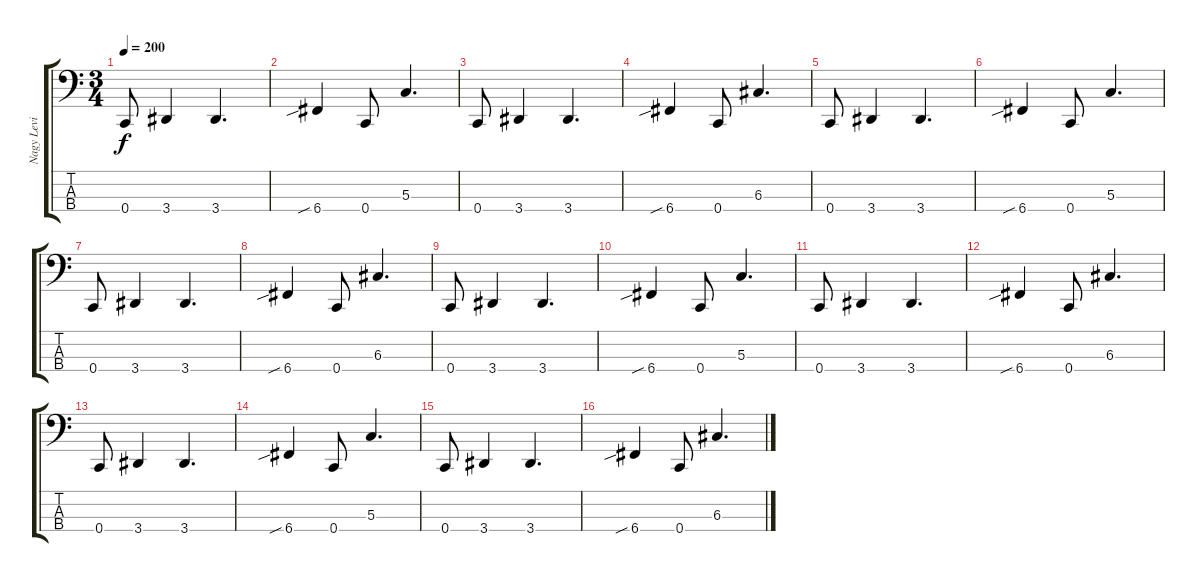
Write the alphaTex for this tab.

\track ("Nagy Levi" "Nagy Levi") {instrument electricbassfinger}
\staff {score tabs}
\tuning (F2 C2 G1 C1) {hide}
\ts (3 4)
\tempo 200
\clef f4
\ks c
0.4.8{dy f} 3.4.4 3.4.4{d} |
6.4{sib}.4 0.4.8 5.3.4{d} |
0.4.8 3.4.4 3.4.4{d} |
6.4{sib}.4 0.4.8 6.3.4{d} |
0.4.8 3.4.4 3.4.4{d} |
6.4{sib}.4 0.4.8 5.3.4{d} |
0.4.8 3.4.4 3.4.4{d} |
6.4{sib}.4 0.4.8 6.3.4{d} |
0.4.8 3.4.4 3.4.4{d} |
6.4{sib}.4 0.4.8 5.3.4{d} |
0.4.8 3.4.4 3.4.4{d} |
6.4{sib}.4 0.4.8 6.3.4{d} |
0.4.8 3.4.4 3.4.4{d} |
6.4{sib}.4 0.4.8 5.3.4{d} |
0.4.8 3.4.4 3.4.4{d} |
6.4{sib}.4 0.4.8 6.3.4{d}
